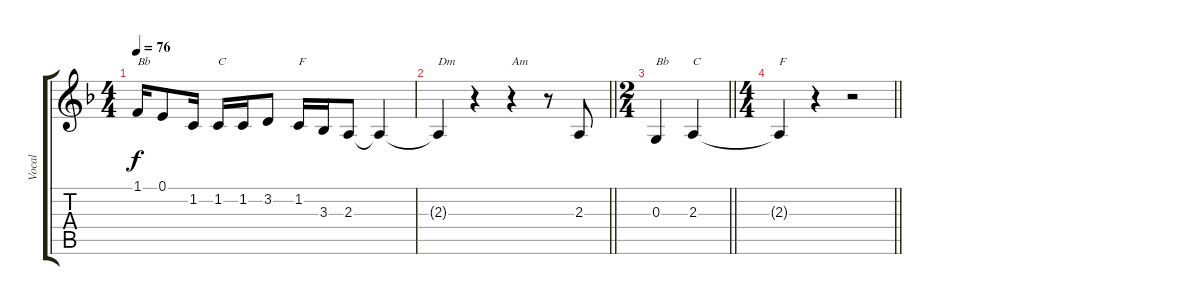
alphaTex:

\track ("Vocal" "Vocal") {instrument tenorsax}
\staff {score tabs}
\tuning (E4 B3 G3 D3 A2 D2) {hide}
\ts (4 4)
\tempo 76
\clef g2
\ks f
1.1.16{txt "Bb" dy f} 0.1.8 1.2.16 1.2.16{txt "C"} 1.2.16 3.2.8 1.2.16{txt "F"} 3.3.16 2.3.8 2.3{t}.4 |
\barLineRight lightlight
2.3{t}.4{txt "Dm"} r.4 r.4{txt "Am"} r.8 2.3.8 |
\ts (2 4)
\barLineRight lightlight
0.3.4{txt "Bb"} 2.3.4{txt "C"} |
\ts (4 4)
\barLineRight lightlight
2.3{t}.4{txt "F"} r.4 r.2
